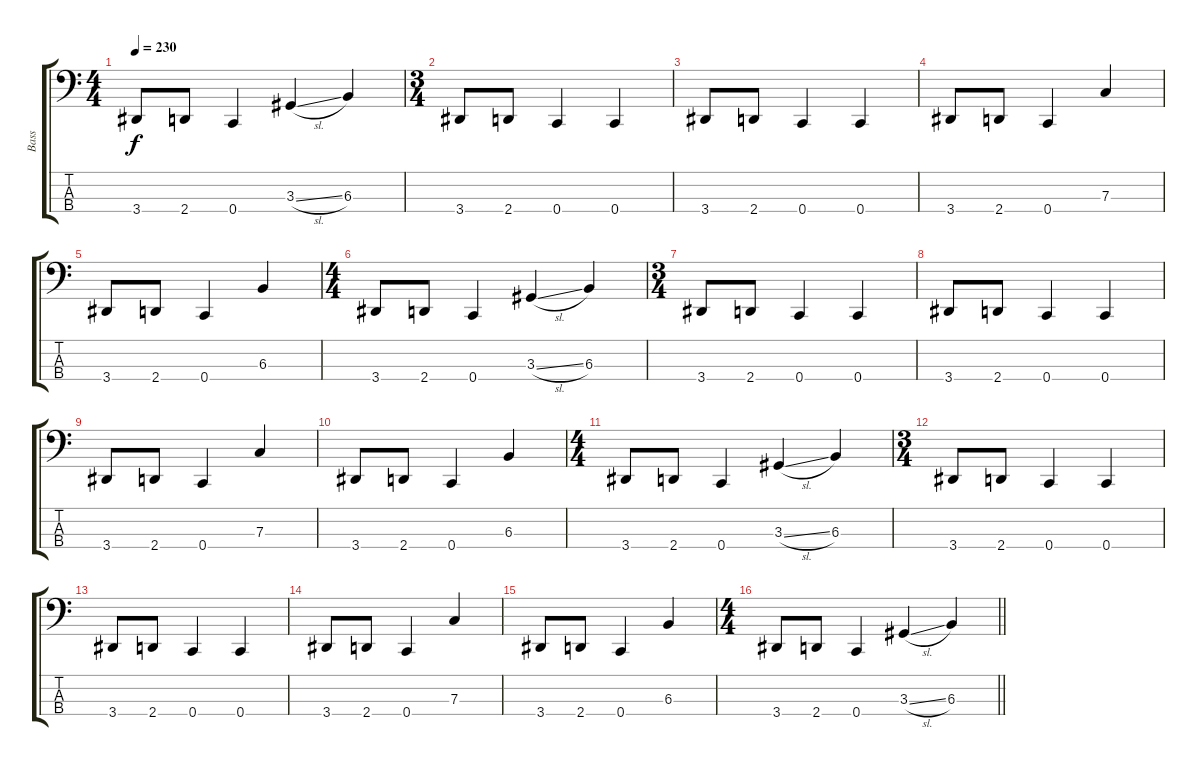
\track ("Bass" "Bass") {instrument electricbasspick}
\staff {score tabs}
\tuning (Eb2 Bb1 F1 C1) {hide}
\ts (4 4)
\tempo 230
\clef f4
\ks c
3.4.8{dy f} 2.4.8 0.4.4 3.3{sl}.4 6.3.4 |
\ts (3 4)
3.4.8 2.4.8 0.4.4 0.4.4 |
3.4.8 2.4.8 0.4.4 0.4.4 |
3.4.8 2.4.8 0.4.4 7.3.4 |
3.4.8 2.4.8 0.4.4 6.3.4 |
\ts (4 4)
3.4.8 2.4.8 0.4.4 3.3{sl}.4 6.3.4 |
\ts (3 4)
3.4.8 2.4.8 0.4.4 0.4.4 |
3.4.8 2.4.8 0.4.4 0.4.4 |
3.4.8 2.4.8 0.4.4 7.3.4 |
3.4.8 2.4.8 0.4.4 6.3.4 |
\ts (4 4)
3.4.8 2.4.8 0.4.4 3.3{sl}.4 6.3.4 |
\ts (3 4)
3.4.8 2.4.8 0.4.4 0.4.4 |
3.4.8 2.4.8 0.4.4 0.4.4 |
3.4.8 2.4.8 0.4.4 7.3.4 |
3.4.8 2.4.8 0.4.4 6.3.4 |
\ts (4 4)
\barLineRight lightlight
3.4.8 2.4.8 0.4.4 3.3{sl}.4 6.3.4
